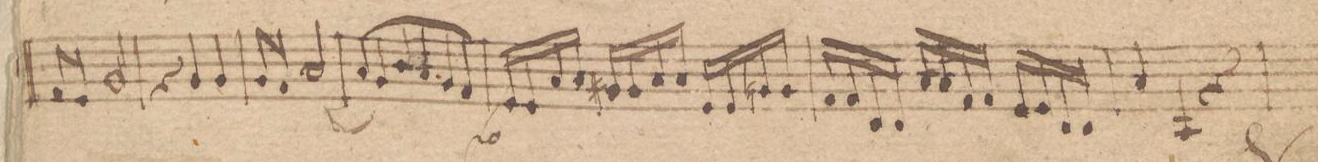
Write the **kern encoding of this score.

**kern	**dynam
*I"Violino Secundo	*
*clefG2	*
*k[f#c#]	*
*M3/4	*
8f#/L	.
8e/J	.
2g/	.
=15	=15
4r	.
4g/	.
4g/	.
=16	=16
8g/L	.
8f#/J	.
[2a/	.
=17	=17
8a/L]	.
8g/	.
8b/	.
8a/	.
8g/	.
8f#/J	.
=18	=18
16e/LL	f
16e/	.
16a/	.
16a/JJ	.
16g#X/LL	.
16g#/	.
16a/	.
16a/JJ	.
16e/LL	.
16e/	.
16gn/	.
16g/JJ	.
=19	=19
16f#/LL	.
16f#/	.
16d/	.
16d/JJ	.
16a/LL	.
16a/	.
16f#/	.
16f#/JJ	.
16e/LL	.
16e/	.
16d/	.
16d/JJ	.
=20	=20
4a/	.
4A/	.
4r	.
=21	=21
*-	*-
